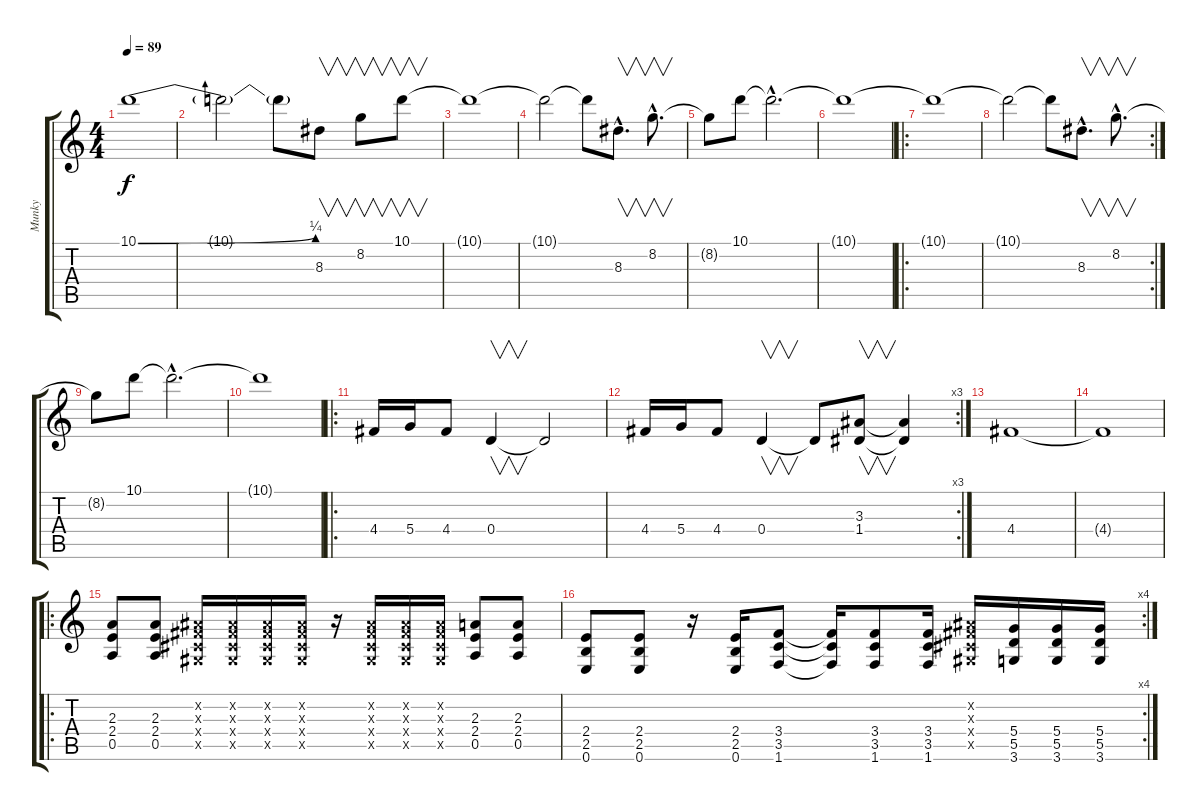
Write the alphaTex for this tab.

\track ("Munky" "Munky") {instrument overdrivenguitar}
\staff {score tabs}
\tuning (E4 B3 G3 D3 A2 E2) {hide}
\ts (4 4)
\tempo 89
\clef g2
\ks c
10.1{be (bend 0 0 60 1)}.1{dy f instrument overdrivenguitar} |
10.1{t}.2 10.1{t}.8 8.3.8{v} 8.2.8{v} 10.1.8{v} |
10.1{t}.1 |
10.1{t}.2 10.1{t}.8 8.3{hac}.8{v d} 8.2{hac}.8{v d} |
8.2{t}.8 10.1.8 10.1{hac t}.2{d} |
10.1{t}.1 |
\ro
10.1{t}.1 |
\rc 2
10.1{t}.2 10.1{t}.8 8.3{hac}.8{v d} 8.2{hac}.8{v d} |
8.2{t}.8 10.1.8 10.1{hac t}.2{d} |
10.1{t}.1 |
\ro
4.4.16 5.4.16 4.4.8 0.4.4{v} 0.4{t}.2 |
\rc 3
4.4.16 5.4.16 4.4.8 0.4.4{v} 0.4{t}.8 (3.3 1.4).8{v} (3.3{t} 1.4{t}).4 |
4.4.1 |
4.4{t}.1 |
\ro
(2.3 2.4 0.5).8 (2.3 2.4 0.5).8 (-1.2{x} -1.3{x} -1.4{x} -1.5{x}).16 (-1.2{x} -1.3{x} -1.4{x} -1.5{x}).16 (-1.2{x} -1.3{x} -1.4{x} -1.5{x}).16 (-1.2{x} -1.3{x} -1.4{x} -1.5{x}).16 r.16 (-1.2{x} -1.3{x} -1.4{x} -1.5{x}).16 (-1.2{x} -1.3{x} -1.4{x} -1.5{x}).16 (-1.2{x} -1.3{x} -1.4{x} -1.5{x}).16 (2.3 2.4 0.5).8 (2.3 2.4 0.5).8 |
\rc 4
(2.4 2.5 0.6).8 (2.4 2.5 0.6).8 r.16 (2.4 2.5 0.6).16 (3.4 3.5 1.6).8 (3.4{t} 3.5{t} 1.6{t}).16 (3.4 3.5 1.6).8 (3.4 3.5 1.6).16 (-1.2{x} -1.3{x} -1.4{x} -1.5{x}).16 (5.4 5.5 3.6).16 (5.4 5.5 3.6).16 (5.4 5.5 3.6).16
